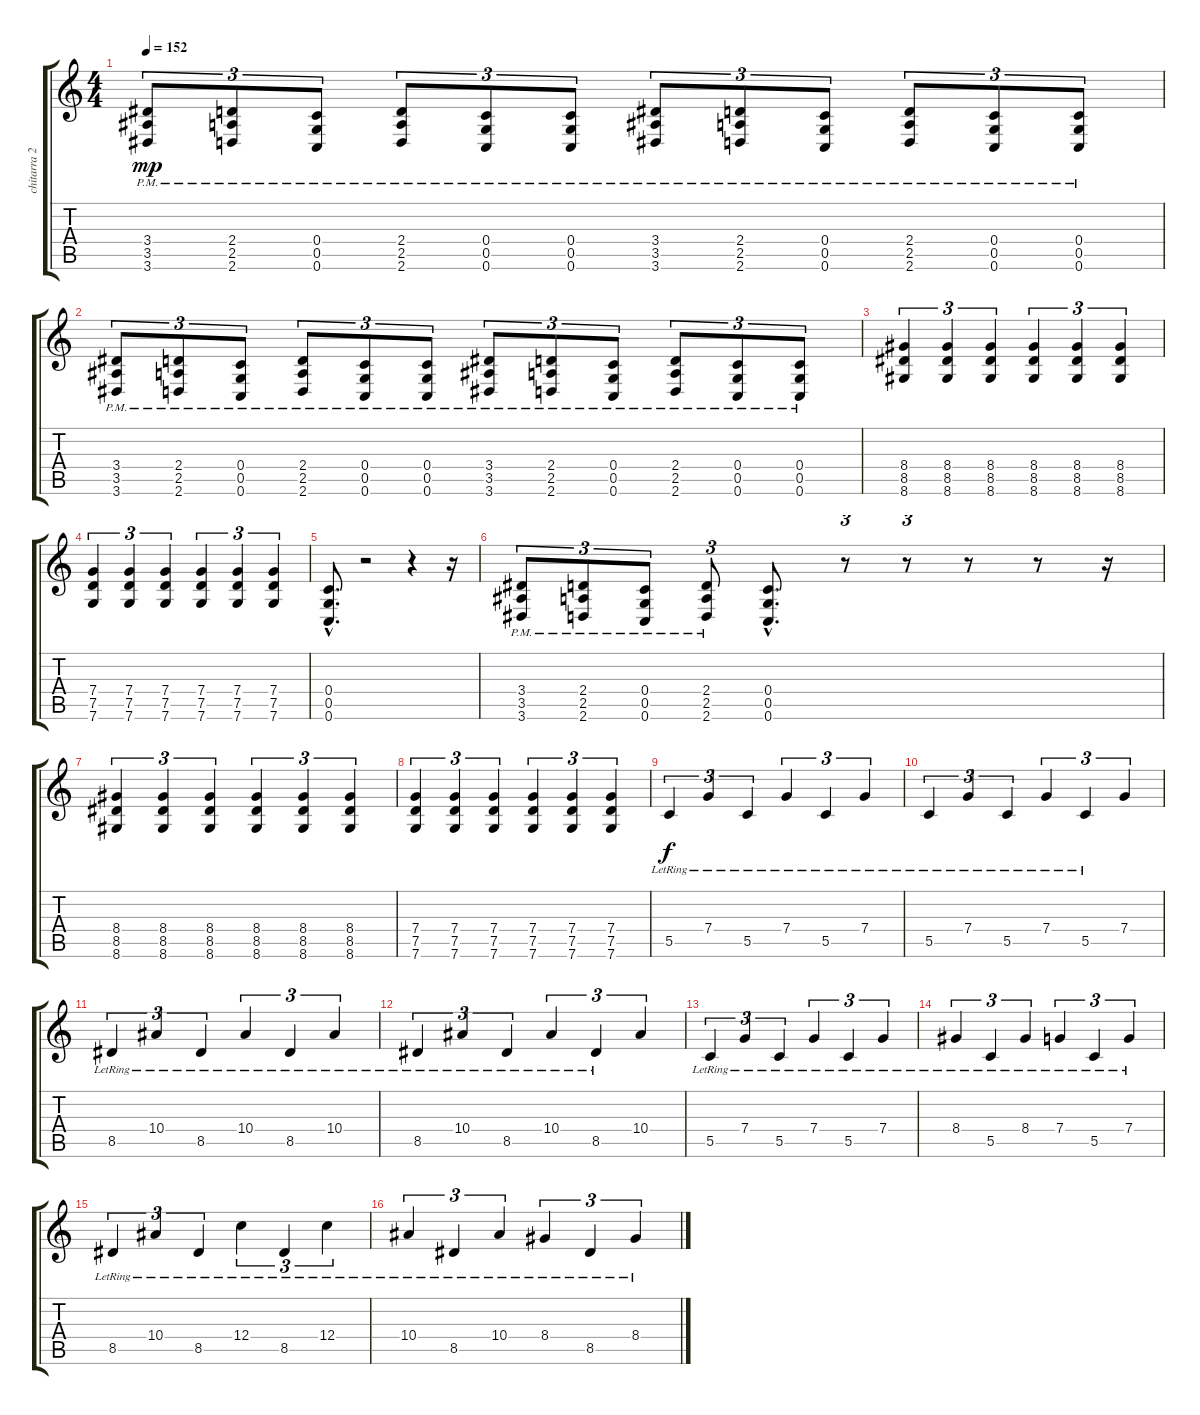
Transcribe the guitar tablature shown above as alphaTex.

\track ("chitarra 2" "chitarra 2") {instrument electricguitarclean}
\staff {score tabs}
\tuning (D4 A3 F3 C3 G2 C2) {hide}
\ts (4 4)
\tempo 152
\clef g2
\ks c
(3.4{pm} 3.5{pm} 3.6{pm}).8{tu (3 2) dy mp} (2.4{pm} 2.5{pm} 2.6{pm}).8{tu (3 2)} (0.4{pm} 0.5{pm} 0.6{pm}).8{tu (3 2)} (2.4{pm} 2.5{pm} 2.6{pm}).8{tu (3 2)} (0.4{pm} 0.5{pm} 0.6{pm}).8{tu (3 2)} (0.4{pm} 0.5{pm} 0.6{pm}).8{tu (3 2)} (3.4{pm} 3.5{pm} 3.6{pm}).8{tu (3 2)} (2.4{pm} 2.5{pm} 2.6{pm}).8{tu (3 2)} (0.4{pm} 0.5{pm} 0.6{pm}).8{tu (3 2)} (2.4{pm} 2.5{pm} 2.6{pm}).8{tu (3 2)} (0.4{pm} 0.5{pm} 0.6{pm}).8{tu (3 2)} (0.4{pm} 0.5{pm} 0.6{pm}).8{tu (3 2)} |
(3.4{pm} 3.5{pm} 3.6{pm}).8{tu (3 2)} (2.4{pm} 2.5{pm} 2.6{pm}).8{tu (3 2)} (0.4{pm} 0.5{pm} 0.6{pm}).8{tu (3 2)} (2.4{pm} 2.5{pm} 2.6{pm}).8{tu (3 2)} (0.4{pm} 0.5{pm} 0.6{pm}).8{tu (3 2)} (0.4{pm} 0.5{pm} 0.6{pm}).8{tu (3 2)} (3.4{pm} 3.5 3.6{pm}).8{tu (3 2)} (2.4{pm} 2.5{pm} 2.6{pm}).8{tu (3 2)} (0.4{pm} 0.5{pm} 0.6{pm}).8{tu (3 2)} (2.4{pm} 2.5{pm} 2.6{pm}).8{tu (3 2)} (0.4{pm} 0.5{pm} 0.6{pm}).8{tu (3 2)} (0.4{pm} 0.5{pm} 0.6{pm}).8{tu (3 2)} |
(8.4 8.5 8.6).4{tu (3 2)} (8.4 8.5 8.6).4{tu (3 2)} (8.4 8.5 8.6).4{tu (3 2)} (8.4 8.5 8.6).4{tu (3 2)} (8.4 8.5 8.6).4{tu (3 2)} (8.4 8.5 8.6).4{tu (3 2)} |
(7.4 7.5 7.6).4{tu (3 2)} (7.4 7.5 7.6).4{tu (3 2)} (7.4 7.5 7.6).4{tu (3 2)} (7.4 7.5 7.6).4{tu (3 2)} (7.4 7.5 7.6).4{tu (3 2)} (7.4 7.5 7.6).4{tu (3 2)} |
(0.4{hac} 0.5{hac} 0.6{hac}).8{d} r.2 r.4 r.16 |
(3.4{pm} 3.5{pm} 3.6{pm}).8{tu (3 2)} (2.4 2.5{pm} 2.6{pm}).8{tu (3 2)} (0.4{pm} 0.5{pm} 0.6{pm}).8{tu (3 2)} (2.4{pm} 2.5{pm} 2.6{pm}).8{tu (3 2)} (0.4{hac} 0.5 0.6{hac}).8{d} r.8{tu (3 2)} r.8{tu (3 2)} r.8 r.8 r.16 |
(8.4 8.5 8.6).4{tu (3 2)} (8.4 8.5 8.6).4{tu (3 2)} (8.4 8.5 8.6).4{tu (3 2)} (8.4 8.5 8.6).4{tu (3 2)} (8.4 8.5 8.6).4{tu (3 2)} (8.4 8.5 8.6).4{tu (3 2)} |
(7.4 7.5 7.6).4{tu (3 2)} (7.4 7.5 7.6).4{tu (3 2)} (7.4 7.5 7.6).4{tu (3 2)} (7.4 7.5 7.6).4{tu (3 2)} (7.4 7.5 7.6).4{tu (3 2)} (7.4 7.5 7.6).4{tu (3 2)} |
5.5{lr}.4{tu (3 2) dy f instrument electricguitarclean} 7.4{lr}.4{tu (3 2)} 5.5{lr}.4{tu (3 2)} 7.4{lr}.4{tu (3 2)} 5.5{lr}.4{tu (3 2)} 7.4{lr}.4{tu (3 2)} |
5.5{lr}.4{tu (3 2)} 7.4{lr}.4{tu (3 2)} 5.5{lr}.4{tu (3 2)} 7.4{lr}.4{tu (3 2)} 5.5{lr}.4{tu (3 2)} 7.4.4{tu (3 2)} |
8.5{lr}.4{tu (3 2)} 10.4{lr}.4{tu (3 2)} 8.5{lr}.4{tu (3 2)} 10.4{lr}.4{tu (3 2)} 8.5{lr}.4{tu (3 2)} 10.4{lr}.4{tu (3 2)} |
8.5{lr}.4{tu (3 2)} 10.4{lr}.4{tu (3 2)} 8.5{lr}.4{tu (3 2)} 10.4{lr}.4{tu (3 2)} 8.5{lr}.4{tu (3 2)} 10.4.4{tu (3 2)} |
5.5{lr}.4{tu (3 2)} 7.4{lr}.4{tu (3 2)} 5.5{lr}.4{tu (3 2)} 7.4{lr}.4{tu (3 2)} 5.5{lr}.4{tu (3 2)} 7.4{lr}.4{tu (3 2)} |
8.4{lr}.4{tu (3 2)} 5.5{lr}.4{tu (3 2)} 8.4{lr}.4{tu (3 2)} 7.4{lr}.4{tu (3 2)} 5.5{lr}.4{tu (3 2)} 7.4{lr}.4{tu (3 2)} |
8.5{lr}.4{tu (3 2)} 10.4{lr}.4{tu (3 2)} 8.5{lr}.4{tu (3 2)} 12.4{lr}.4{tu (3 2)} 8.5{lr}.4{tu (3 2)} 12.4{lr}.4{tu (3 2)} |
10.4{lr}.4{tu (3 2)} 8.5{lr}.4{tu (3 2)} 10.4{lr}.4{tu (3 2)} 8.4{lr}.4{tu (3 2)} 8.5{lr}.4{tu (3 2)} 8.4{lr}.4{tu (3 2)}
